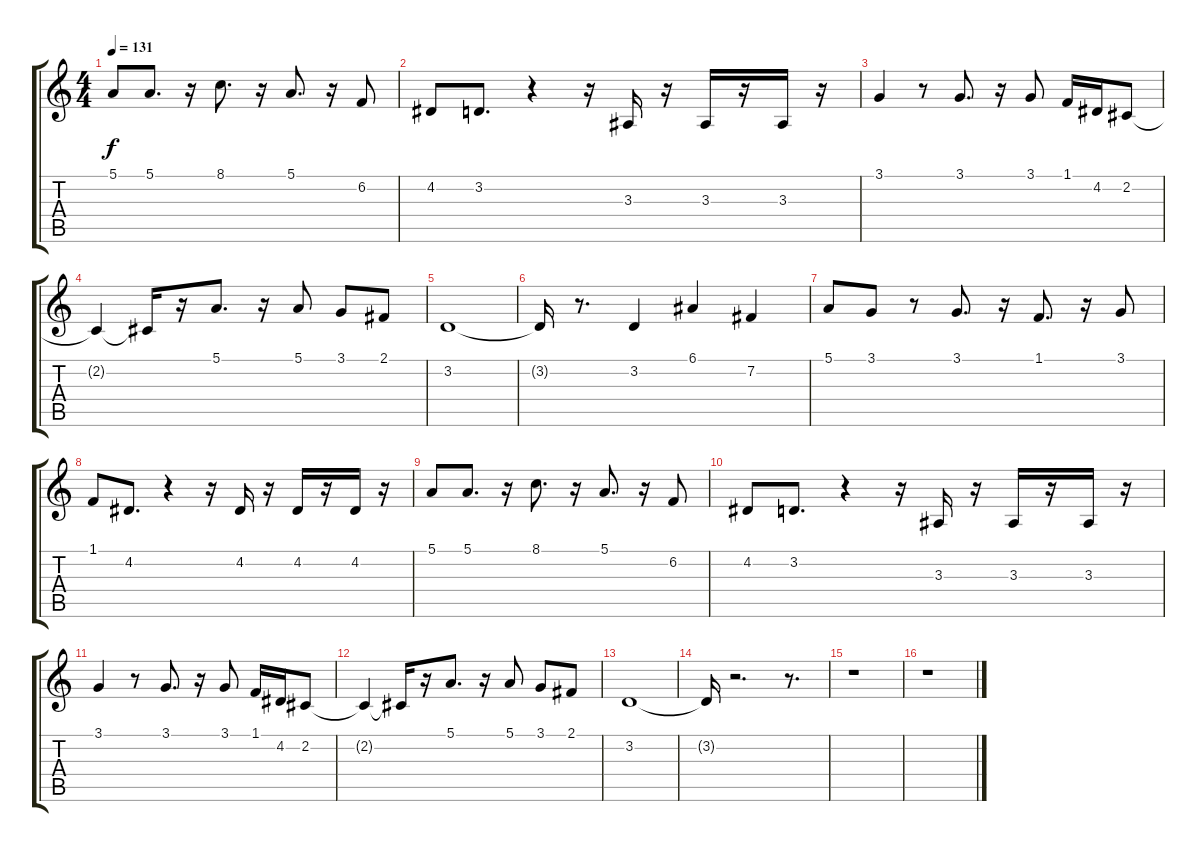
\track "" {instrument voiceoohs}
\staff {score tabs}
\tuning (E4 B3 G3 D3 A2 E2) {hide}
\ts (4 4)
\tempo 131
\clef g2
\ks c
5.1.8{dy f} 5.1.8{d} r.16 8.1.8{d} r.16 5.1.8{d} r.16 6.2.8 |
4.2.8 3.2.8{d} r.4 r.16 3.3.16 r.16 3.3.16 r.16 3.3.16 r.16 |
3.1.4 r.8 3.1.8{d} r.16 3.1.8 1.1.16 4.2.16 2.2.8 |
2.2{t}.4 2.2{t}.16 r.16 5.1.8{d} r.16 5.1.8 3.1.8 2.1.8 |
3.2.1 |
3.2{t}.16 r.8{d} 3.2.4 6.1.4 7.2.4 |
5.1.8 3.1.8 r.8 3.1.8{d} r.16 1.1.8{d} r.16 3.1.8 |
1.1.8 4.2.8{d} r.4 r.16 4.2.16 r.16 4.2.16 r.16 4.2.16 r.16 |
5.1.8 5.1.8{d} r.16 8.1.8{d} r.16 5.1.8{d} r.16 6.2.8 |
4.2.8 3.2.8{d} r.4 r.16 3.3.16 r.16 3.3.16 r.16 3.3.16 r.16 |
3.1.4 r.8 3.1.8{d} r.16 3.1.8 1.1.16 4.2.16 2.2.8 |
2.2{t}.4 2.2{t}.16 r.16 5.1.8{d} r.16 5.1.8 3.1.8 2.1.8 |
3.2.1 |
3.2{t}.16 r.2{d} r.8{d} |
r.1 |
r.1
